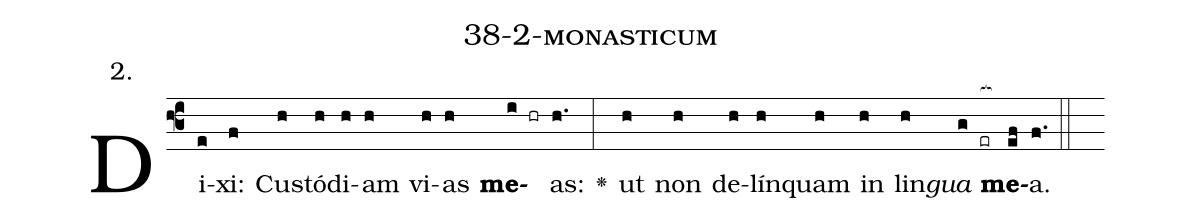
name: 38-2-monasticum;
annotation: 2.;
%%
(f3)Di(e)xi:(f) Cus(h)tó(h)di(h)am(h) vi(h)as(h) <b>me</b>(i hr)as:(h.) <v>\greheightstar</v>(:) ut(h) non(h) de(h)lín(h)quam(h) in(h) lin(h)<i>gua</i>(g er[ocb:1{]) <b>me</b>(ef[ocb:0}])a.(f.) (::)


%E(h) u(h) o(h) u(g) a(ef) e.(f.) (::)
